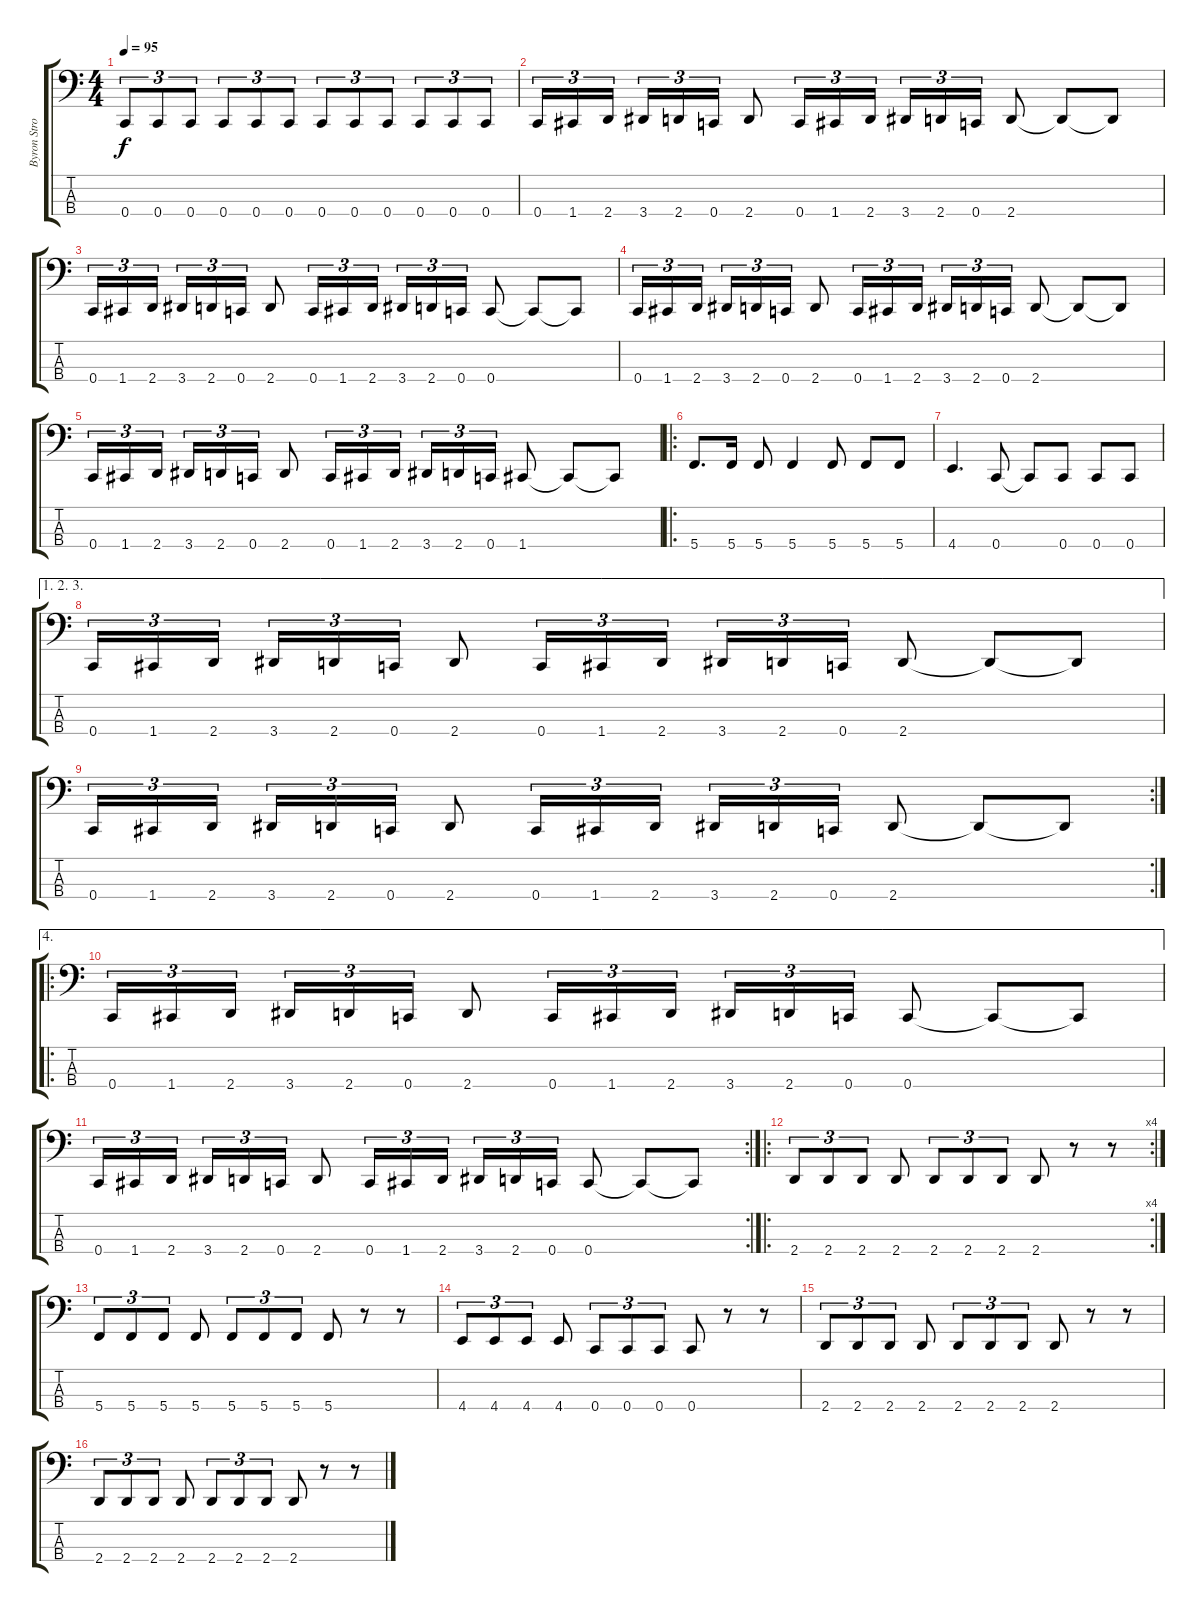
\track ("Byron Stroud" "Byron Stro") {instrument electricbassfinger}
\staff {score tabs}
\tuning (E2 C2 G1 C1) {hide}
\ts (4 4)
\tempo 95
\clef f4
\ks c
0.4.8{tu (3 2) dy f} 0.4.8{tu (3 2)} 0.4.8{tu (3 2)} 0.4.8{tu (3 2)} 0.4.8{tu (3 2)} 0.4.8{tu (3 2)} 0.4.8{tu (3 2)} 0.4.8{tu (3 2)} 0.4.8{tu (3 2)} 0.4.8{tu (3 2)} 0.4.8{tu (3 2)} 0.4.8{tu (3 2)} |
0.4.16{tu (3 2)} 1.4.16{tu (3 2)} 2.4.16{tu (3 2) beam splitsecondary} 3.4.16{tu (3 2)} 2.4.16{tu (3 2)} 0.4.16{tu (3 2)} 2.4.8 0.4.16{tu (3 2)} 1.4.16{tu (3 2)} 2.4.16{tu (3 2)} 3.4.16{tu (3 2)} 2.4.16{tu (3 2)} 0.4.16{tu (3 2)} 2.4.8 2.4{t}.8 2.4{t}.8 |
0.4.16{tu (3 2)} 1.4.16{tu (3 2)} 2.4.16{tu (3 2) beam splitsecondary} 3.4.16{tu (3 2)} 2.4.16{tu (3 2)} 0.4.16{tu (3 2)} 2.4.8 0.4.16{tu (3 2)} 1.4.16{tu (3 2)} 2.4.16{tu (3 2)} 3.4.16{tu (3 2)} 2.4.16{tu (3 2)} 0.4.16{tu (3 2)} 0.4.8 0.4{t}.8 0.4{t}.8 |
0.4.16{tu (3 2)} 1.4.16{tu (3 2)} 2.4.16{tu (3 2) beam splitsecondary} 3.4.16{tu (3 2)} 2.4.16{tu (3 2)} 0.4.16{tu (3 2)} 2.4.8 0.4.16{tu (3 2)} 1.4.16{tu (3 2)} 2.4.16{tu (3 2)} 3.4.16{tu (3 2)} 2.4.16{tu (3 2)} 0.4.16{tu (3 2)} 2.4.8 2.4{t}.8 2.4{t}.8 |
0.4.16{tu (3 2)} 1.4.16{tu (3 2)} 2.4.16{tu (3 2) beam splitsecondary} 3.4.16{tu (3 2)} 2.4.16{tu (3 2)} 0.4.16{tu (3 2)} 2.4.8 0.4.16{tu (3 2)} 1.4.16{tu (3 2)} 2.4.16{tu (3 2)} 3.4.16{tu (3 2)} 2.4.16{tu (3 2)} 0.4.16{tu (3 2)} 1.4.8 1.4{t}.8 1.4{t}.8 |
\ro
5.4.8{d} 5.4.16 5.4.8 5.4.4 5.4.8 5.4.8 5.4.8 |
4.4.4{d} 0.4.8 0.4{t}.8 0.4.8 0.4.8 0.4.8 |
\ae (1 2 3)
0.4.16{tu (3 2)} 1.4.16{tu (3 2)} 2.4.16{tu (3 2) beam splitsecondary} 3.4.16{tu (3 2)} 2.4.16{tu (3 2)} 0.4.16{tu (3 2)} 2.4.8 0.4.16{tu (3 2)} 1.4.16{tu (3 2)} 2.4.16{tu (3 2)} 3.4.16{tu (3 2)} 2.4.16{tu (3 2)} 0.4.16{tu (3 2)} 2.4.8 2.4{t}.8 2.4{t}.8 |
\rc 2
0.4.16{tu (3 2)} 1.4.16{tu (3 2)} 2.4.16{tu (3 2) beam splitsecondary} 3.4.16{tu (3 2)} 2.4.16{tu (3 2)} 0.4.16{tu (3 2)} 2.4.8 0.4.16{tu (3 2)} 1.4.16{tu (3 2)} 2.4.16{tu (3 2)} 3.4.16{tu (3 2)} 2.4.16{tu (3 2)} 0.4.16{tu (3 2)} 2.4.8 2.4{t}.8 2.4{t}.8 |
\ae 4
\ro
0.4.16{tu (3 2)} 1.4.16{tu (3 2)} 2.4.16{tu (3 2) beam splitsecondary} 3.4.16{tu (3 2)} 2.4.16{tu (3 2)} 0.4.16{tu (3 2)} 2.4.8 0.4.16{tu (3 2)} 1.4.16{tu (3 2)} 2.4.16{tu (3 2)} 3.4.16{tu (3 2)} 2.4.16{tu (3 2)} 0.4.16{tu (3 2)} 0.4.8 0.4{t}.8 0.4{t}.8 |
\rc 2
0.4.16{tu (3 2)} 1.4.16{tu (3 2)} 2.4.16{tu (3 2) beam splitsecondary} 3.4.16{tu (3 2)} 2.4.16{tu (3 2)} 0.4.16{tu (3 2)} 2.4.8 0.4.16{tu (3 2)} 1.4.16{tu (3 2)} 2.4.16{tu (3 2)} 3.4.16{tu (3 2)} 2.4.16{tu (3 2)} 0.4.16{tu (3 2)} 0.4.8 0.4{t}.8 0.4{t}.8 |
\ro
\rc 4
2.4.8{tu (3 2)} 2.4.8{tu (3 2)} 2.4.8{tu (3 2)} 2.4.8 2.4.8{tu (3 2)} 2.4.8{tu (3 2)} 2.4.8{tu (3 2)} 2.4.8 r.8 r.8 |
5.4.8{tu (3 2)} 5.4.8{tu (3 2)} 5.4.8{tu (3 2)} 5.4.8 5.4.8{tu (3 2)} 5.4.8{tu (3 2)} 5.4.8{tu (3 2)} 5.4.8 r.8 r.8 |
4.4.8{tu (3 2)} 4.4.8{tu (3 2)} 4.4.8{tu (3 2)} 4.4.8 0.4.8{tu (3 2)} 0.4.8{tu (3 2)} 0.4.8{tu (3 2)} 0.4.8 r.8 r.8 |
2.4.8{tu (3 2)} 2.4.8{tu (3 2)} 2.4.8{tu (3 2)} 2.4.8 2.4.8{tu (3 2)} 2.4.8{tu (3 2)} 2.4.8{tu (3 2)} 2.4.8 r.8 r.8 |
2.4.8{tu (3 2)} 2.4.8{tu (3 2)} 2.4.8{tu (3 2)} 2.4.8 2.4.8{tu (3 2)} 2.4.8{tu (3 2)} 2.4.8{tu (3 2)} 2.4.8 r.8 r.8
